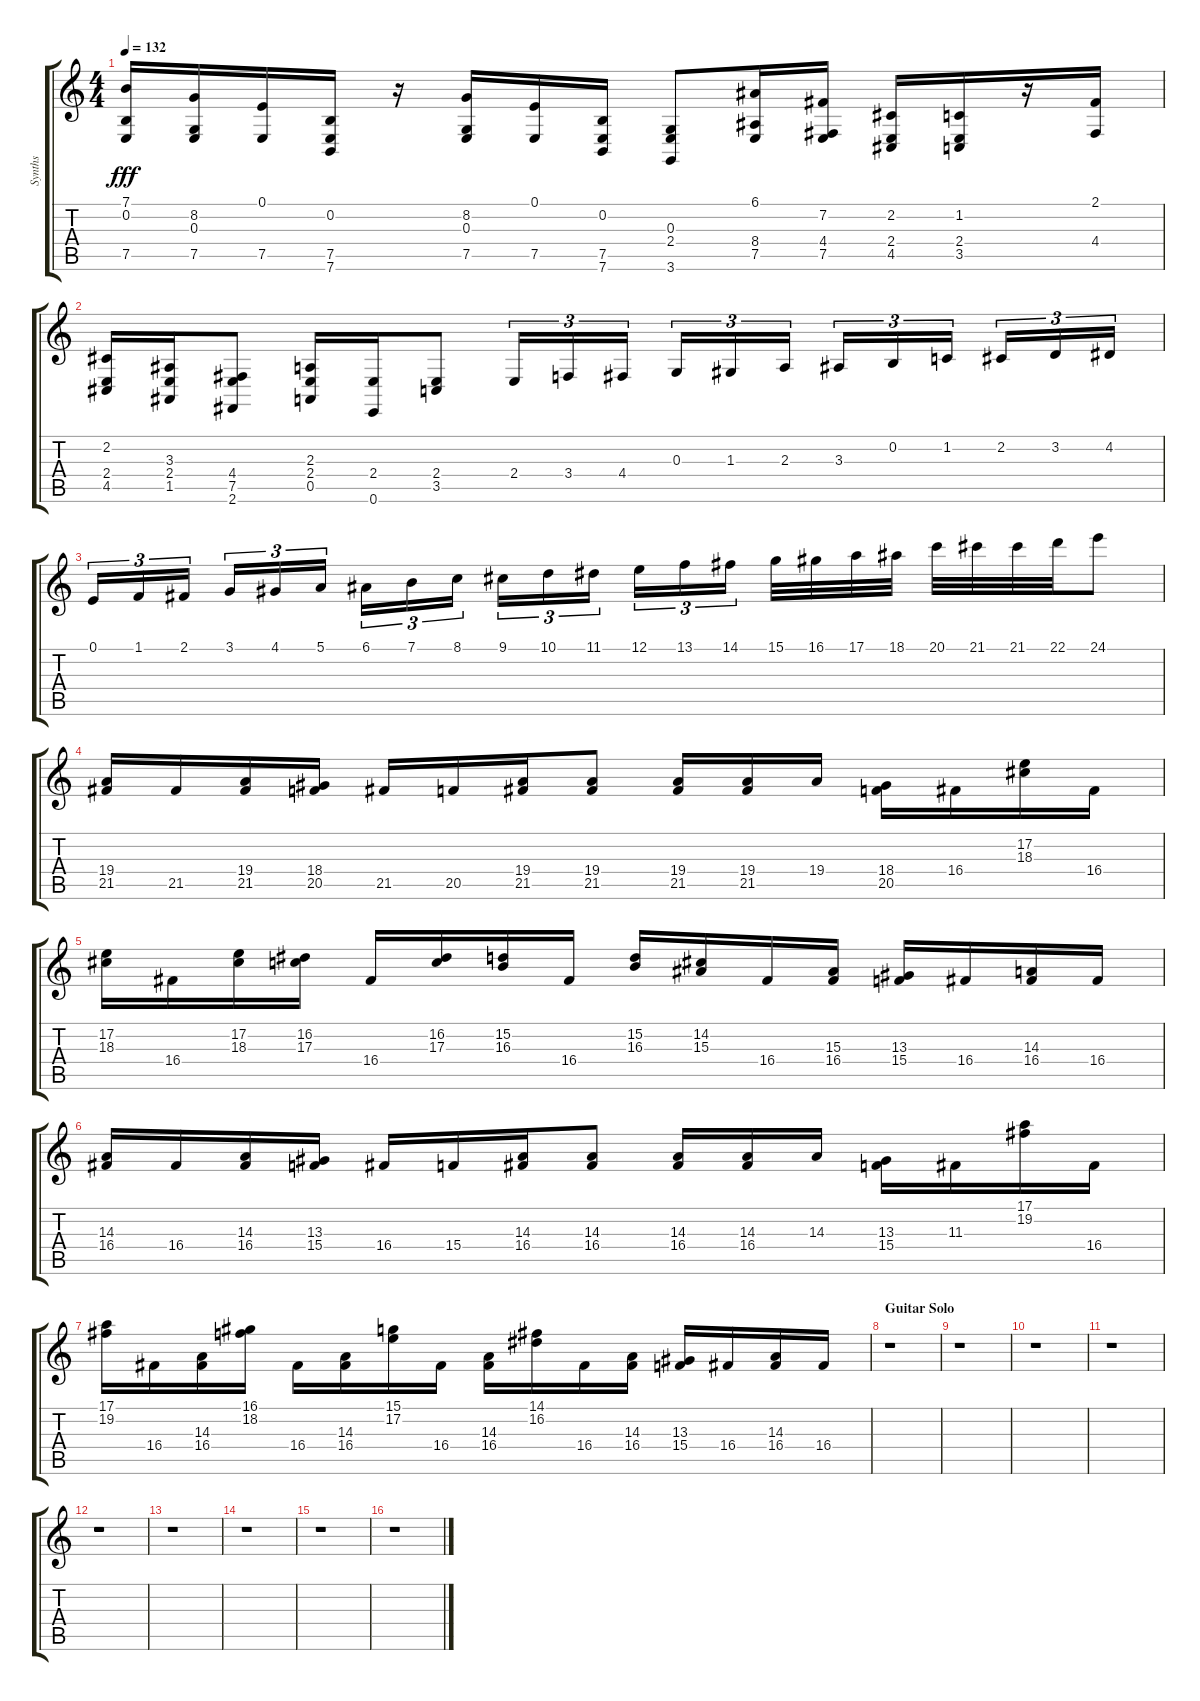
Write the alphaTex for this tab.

\track ("Synths" "Synths") {instrument lead5charang}
\staff {score tabs}
\tuning (E4 B3 G3 D3 A2 E2) {hide}
\ts (4 4)
\tempo 132
\clef g2
\ks c
(7.1 0.2 7.5).16{dy fff} (8.2 0.3 7.5).16 (0.1 7.5).16 (0.2 7.5 7.6).16 r.16 (8.2 0.3 7.5).16 (0.1 7.5).16 (0.2 7.5 7.6).16 (0.3 2.4 3.6).8 (6.1 8.4 7.5).16 (7.2 4.4 7.5).16 (2.2 2.4 4.5).16 (1.2 2.4 3.5).16 r.16 (2.1 4.4).16 |
(2.2 2.4 4.5).16 (3.3 2.4 1.5).16 (4.4 7.5 2.6).8 (2.3 2.4 0.5).16 (2.4 0.6).16 (2.4 3.5).8 2.4.16{tu (3 2)} 3.4.16{tu (3 2)} 4.4.16{tu (3 2)} 0.3.16{tu (3 2)} 1.3.16{tu (3 2)} 2.3.16{tu (3 2)} 3.3.16{tu (3 2)} 0.2.16{tu (3 2)} 1.2.16{tu (3 2)} 2.2.16{tu (3 2)} 3.2.16{tu (3 2)} 4.2.16{tu (3 2)} |
0.1.16{tu (3 2)} 1.1.16{tu (3 2)} 2.1.16{tu (3 2)} 3.1.16{tu (3 2)} 4.1.16{tu (3 2)} 5.1.16{tu (3 2)} 6.1.16{tu (3 2)} 7.1.16{tu (3 2)} 8.1.16{tu (3 2)} 9.1.16{tu (3 2)} 10.1.16{tu (3 2)} 11.1.16{tu (3 2)} 12.1.16{tu (3 2)} 13.1.16{tu (3 2)} 14.1.16{tu (3 2)} 15.1.32 16.1.32 17.1.32 18.1.32 20.1.32 21.1.32 21.1.32 22.1.32 24.1.8 |
(19.4 21.5).16 21.5.16 (19.4 21.5).16 (18.4 20.5).16 21.5.16 20.5.16 (19.4 21.5).16 (19.4 21.5).8 (19.4 21.5).16 (19.4 21.5).16 19.4.16 (18.4 20.5).16 16.4.16 (17.2 18.3).16 16.4.16 |
(17.2 18.3).16 16.4.16 (17.2 18.3).16 (16.2 17.3).16 16.4.16 (16.2 17.3).16 (15.2 16.3).16 16.4.16 (15.2 16.3).16 (14.2 15.3).16 16.4.16 (15.3 16.4).16 (13.3 15.4).16 16.4.16 (14.3 16.4).16 16.4.16 |
(14.3 16.4).16 16.4.16 (14.3 16.4).16 (13.3 15.4).16 16.4.16 15.4.16 (14.3 16.4).16 (14.3 16.4).8 (14.3 16.4).16 (14.3 16.4).16 14.3.16 (13.3 15.4).16 11.3.16 (17.1 19.2).16 16.4.16 |
(17.1 19.2).16 16.4.16 (14.3 16.4).16 (16.1 18.2).16 16.4.16 (14.3 16.4).16 (15.1 17.2).16 16.4.16 (14.3 16.4).16 (14.1 16.2).16 16.4.16 (14.3 16.4).16 (13.3 15.4).16 16.4.16 (14.3 16.4).16 16.4.16 |
\section ("" "Guitar Solo")
r.1 |
r.1 |
r.1 |
r.1 |
r.1 |
r.1 |
r.1 |
r.1 |
r.1
